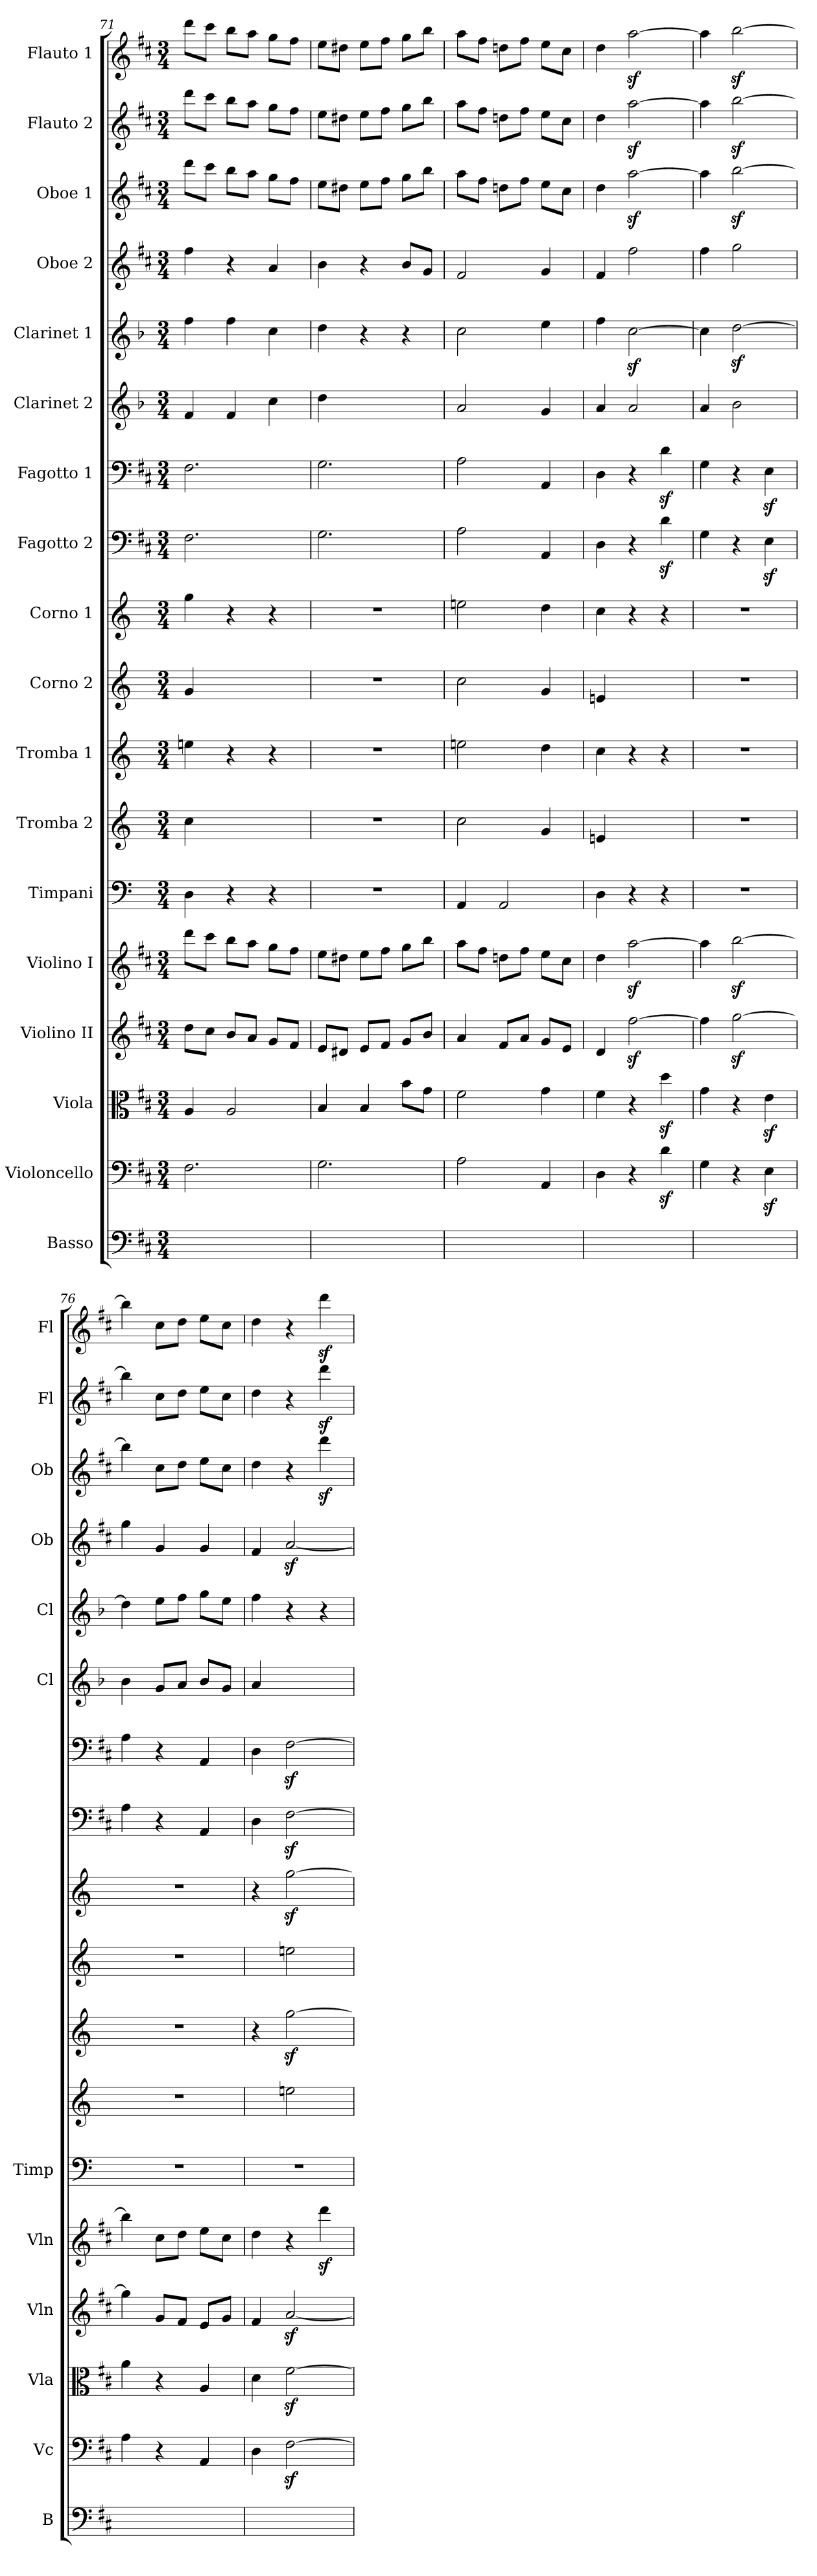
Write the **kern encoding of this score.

**kern	**kern	**kern	**kern	**kern	**kern	**kern	**kern	**kern	**kern	**kern	**kern	**kern	**kern	**kern	**kern	**kern	**kern
*part18	*part17	*part16	*part15	*part14	*part13	*part12	*part11	*part10	*part9	*part8	*part7	*part6	*part5	*part4	*part3	*part2	*part1
*staff18	*staff17	*staff16	*staff15	*staff14	*staff13	*staff12	*staff11	*staff10	*staff9	*staff8	*staff7	*staff6	*staff5	*staff4	*staff3	*staff2	*staff1
*I"Basso	*I"Violoncello	*I"Viola	*I"Violino II	*I"Violino I	*I"Timpani	*I"Tromba 2	*I"Tromba 1	*I"Corno 2	*I"Corno 1	*I"Fagotto 2	*I"Fagotto 1	*I"Clarinet 2	*I"Clarinet 1	*I"Oboe 2	*I"Oboe 1	*I"Flauto 2	*I"Flauto 1
*I'B	*I'Vc	*I'Vla	*I'Vln	*I'Vln	*I'Timp	*	*	*	*	*	*	*I'Cl	*I'Cl	*I'Ob	*I'Ob	*I'Fl	*I'Fl
*clefF4	*clefF4	*clefC3	*clefG2	*clefG2	*clefF4	*clefG2	*clefG2	*clefG2	*clefG2	*clefF4	*clefF4	*clefG2	*clefG2	*clefG2	*clefG2	*clefG2	*clefG2
*ITrd7c12	*	*	*	*	*	*ITrd-1c-2	*ITrd-1c-2	*ITrd6c10	*ITrd6c10	*	*	*ITrd2c3	*ITrd2c3	*	*	*	*
*k[f#c#]	*k[f#c#]	*k[f#c#]	*k[f#c#]	*k[f#c#]	*	*	*	*	*	*k[f#c#]	*k[f#c#]	*k[f#c#]	*k[f#c#]	*k[f#c#]	*k[f#c#]	*k[f#c#]	*k[f#c#]
*M3/4	*M3/4	*M3/4	*M3/4	*M3/4	*M3/4	*M3/4	*M3/4	*M3/4	*M3/4	*M3/4	*M3/4	*M3/4	*M3/4	*M3/4	*M3/4	*M3/4	*M3/4
=71	=71	=71	=71	=71	=71	=71	=71	=71	=71	=71	=71	=71	=71	=71	=71	=71	=71
2.ryy	2.F#	4A	8dd\L	8ddd\L	4D	4dd	4ff#X	4A	4a	2.F#	2.F#	4d	4dd	4ff#	8ddd\L	8ddd\L	8ddd\L
.	.	.	8cc#\J	8ccc#\J	.	.	.	.	.	.	.	.	.	.	8ccc#\J	8ccc#\J	8ccc#\J
.	.	2A	8b/L	8bb\L	4r	4ryy	4r	4ryy	4r	.	.	4d	4dd	4r	8bb\L	8bb\L	8bb\L
.	.	.	8a/J	8aa\J	.	.	.	.	.	.	.	.	.	.	8aa\J	8aa\J	8aa\J
.	.	.	8g/L	8gg\L	4r	4ryy	4r	4ryy	4r	.	.	4a	4a	4a	8gg\L	8gg\L	8gg\L
.	.	.	8f#/J	8ff#\J	.	.	.	.	.	.	.	.	.	.	8ff#\J	8ff#\J	8ff#\J
=72	=72	=72	=72	=72	=72	=72	=72	=72	=72	=72	=72	=72	=72	=72	=72	=72	=72
2.ryy	2.G	4B	8e/L	8ee\L	2.r	2.r	2.r	2.r	2.r	2.G	2.G	4b	4b	4b	8ee\L	8ee\L	8ee\L
.	.	.	8d#X/J	8dd#X\J	.	.	.	.	.	.	.	.	.	.	8dd#X\J	8dd#X\J	8dd#X\J
.	.	4B	8e/L	8ee\L	.	.	.	.	.	.	.	4ryy	4r	4r	8ee\L	8ee\L	8ee\L
.	.	.	8f#/J	8ff#\J	.	.	.	.	.	.	.	.	.	.	8ff#\J	8ff#\J	8ff#\J
.	.	8b\L	8g/L	8gg\L	.	.	.	.	.	.	.	4ryy	4r	8b/L	8gg\L	8gg\L	8gg\L
.	.	8g\J	8b/J	8bb\J	.	.	.	.	.	.	.	.	.	8g/J	8bb\J	8bb\J	8bb\J
=73	=73	=73	=73	=73	=73	=73	=73	=73	=73	=73	=73	=73	=73	=73	=73	=73	=73
2.ryy	2A	2f#	4a	8aa\L	4AA	2dd	2ff#X	2d	2f#X	2A	2A	2f#	2a	2f#	8aa\L	8aa\L	8aa\L
.	.	.	.	8ff#\J	.	.	.	.	.	.	.	.	.	.	8ff#\J	8ff#\J	8ff#\J
.	.	.	8f#/L	8ddn\L	2AA	.	.	.	.	.	.	.	.	.	8ddn\L	8ddn\L	8ddn\L
.	.	.	8a/J	8ff#\J	.	.	.	.	.	.	.	.	.	.	8ff#\J	8ff#\J	8ff#\J
.	4AA	4g	8g/L	8ee\L	.	4a	4ee	4A	4e	4AA	4AA	4e	4cc#	4g	8ee\L	8ee\L	8ee\L
.	.	.	8e/J	8cc#\J	.	.	.	.	.	.	.	.	.	.	8cc#\J	8cc#\J	8cc#\J
=74	=74	=74	=74	=74	=74	=74	=74	=74	=74	=74	=74	=74	=74	=74	=74	=74	=74
2.ryy	4D	4f#	4d	4dd	4D	4f#X	4dd	4F#X	4d	4D	4D	4f#	4dd	4f#	4dd	4dd	4dd
.	4r	4r	[2ff#z	[2aaz	4r	4ryy	4r	4ryy	4r	4r	4r	2f#	[2az	2ff#	[2aaz	[2aaz	[2aaz
.	4dz	4ddz	.	.	4r	4ryy	4r	4ryy	4r	4dz	4dz	.	.	.	.	.	.
=75	=75	=75	=75	=75	=75	=75	=75	=75	=75	=75	=75	=75	=75	=75	=75	=75	=75
2.ryy	4G	4g	4ff#]	4aa]	2.r	2.r	2.r	2.r	2.r	4G	4G	4f#	4a]	4ff#	4aa]	4aa]	4aa]
.	4r	4r	[2ggz	[2bbz	.	.	.	.	.	4r	4r	2g	[2bz	2gg	[2bbz	[2bbz	[2bbz
.	4Ez	4ez	.	.	.	.	.	.	.	4Ez	4Ez	.	.	.	.	.	.
=76	=76	=76	=76	=76	=76	=76	=76	=76	=76	=76	=76	=76	=76	=76	=76	=76	=76
2.ryy	4A	4a	4gg]	4bb]	2.r	2.r	2.r	2.r	2.r	4A	4A	4g	4b]	4gg	4bb]	4bb]	4bb]
.	4r	4r	8g/L	8cc#\L	.	.	.	.	.	4r	4r	8e/L	8cc#\L	4g	8cc#\L	8cc#\L	8cc#\L
.	.	.	8f#/J	8dd\J	.	.	.	.	.	.	.	8f#/J	8dd\J	.	8dd\J	8dd\J	8dd\J
.	4AA	4A	8e/L	8ee\L	.	.	.	.	.	4AA	4AA	8g/L	8ee\L	4g	8ee\L	8ee\L	8ee\L
.	.	.	8g/J	8cc#\J	.	.	.	.	.	.	.	8e/J	8cc#\J	.	8cc#\J	8cc#\J	8cc#\J
=77	=77	=77	=77	=77	=77	=77	=77	=77	=77	=77	=77	=77	=77	=77	=77	=77	=77
2.ryy	4D	4d	4f#	4dd	2.r	4ryy	4r	4ryy	4r	4D	4D	4f#	4dd	4f#	4dd	4dd	4dd
.	[2F#z	[2f#z	[2az	4r	.	2ff#X	[2aaz	2f#X	[2az	[2F#z	[2F#z	4ryy	4r	[2az	4r	4r	4r
.	.	.	.	4dddz	.	.	.	.	.	.	.	4ryy	4r	.	4dddz	4dddz	4dddz
=	=	=	=	=	=	=	=	=	=	=	=	=	=	=	=	=	=
*-	*-	*-	*-	*-	*-	*-	*-	*-	*-	*-	*-	*-	*-	*-	*-	*-	*-
